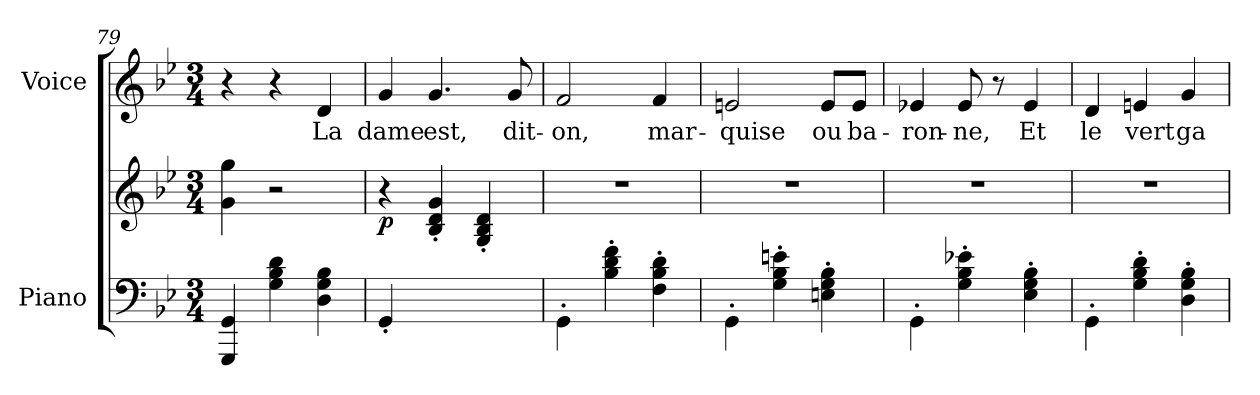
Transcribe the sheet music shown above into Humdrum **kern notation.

**kern	**kern	**dynam	**kern	**text
*part2	*part2	*part2	*part1	*part1
*staff3	*staff2	*staff2/3	*staff1	*staff1
*I"Piano	*	*	*I"Voice	*
*I'Pno	*	*	*	*
!!LO:LB:g=z
*clefF4	*clefG2	*	*clefG2	*
*k[b-e-]	*k[b-e-]	*	*k[b-e-]	*
*M3/4	*M3/4	*	*M3/4	*
=79	=79	=79	=79	=79
4GGG/ 4GG/	4g\ 4gg\	.	4r	.
4G\ 4B-\ 4d\	2r	.	4r	.
!	!	!	!	!LO:LY:b
4D\ 4G\ 4B-\	.	.	4d/	La
=80	=80	=80	=80	=80
!	!	!LO:DY:b	!	!LO:LY:b
4GG'/	4r	p	4g/	dame
!	!	!	!	!LO:LY:b
2ryy	4B-/' 4d/' 4g/'	.	4.g/	est,
.	4G/' 4B-/' 4d/'	.	.	.
!	!	!	!	!LO:LY:b
.	.	.	8g/	dit-
=81	=81	=81	=81	=81
*^	*	*	*	*
!	!	!	!	!	!LO:LY:b
4ryy	4GG'\	2.r	.	2f/	-on,
4B-\' 4d\' 4f\'	2ryy	.	.	.	.
!	!	!	!	!	!LO:LY:b
4F\' 4B-\' 4d\'	.	.	.	4f/	mar-
=82	=82	=82	=82	=82	=82
!	!	!	!	!	!LO:LY:b
4ryy	4GG'\	2.r	.	2en/	-quise
4G\' 4B-\' 4en\'	2ryy	.	.	.	.
!	!	!	!	!	!LO:LY:b
4En\' 4G\' 4B-\'	.	.	.	8e/L	ou
!	!	!	!	!	!LO:LY:b
.	.	.	.	8e/J	ba-
=83	=83	=83	=83	=83	=83
!	!	!	!	!	!LO:LY:b
4ryy	4GG'\	2.r	.	4e-X/	-ron-
!	!	!	!	!	!LO:LY:b
4G\' 4B-\' 4e-X\'	2ryy	.	.	8e-/	-ne,
.	.	.	.	8r	.
!	!	!	!	!	!LO:LY:b
4E-\' 4G\' 4B-\'	.	.	.	4e-/	Et
=84	=84	=84	=84	=84	=84
!	!	!	!	!	!LO:LY:b
4ryy	4GG'\	2.r	.	4d/	le
!	!	!	!	!	!LO:LY:b
4G\' 4B-\' 4d\'	2ryy	.	.	4en/	vert
!	!	!	!	!	!LO:LY:b
4D\' 4G\' 4B-\'	.	.	.	4g/	ga-
*v	*v	*	*	*	*
=	=	=	=	=
*-	*-	*-	*-	*-
